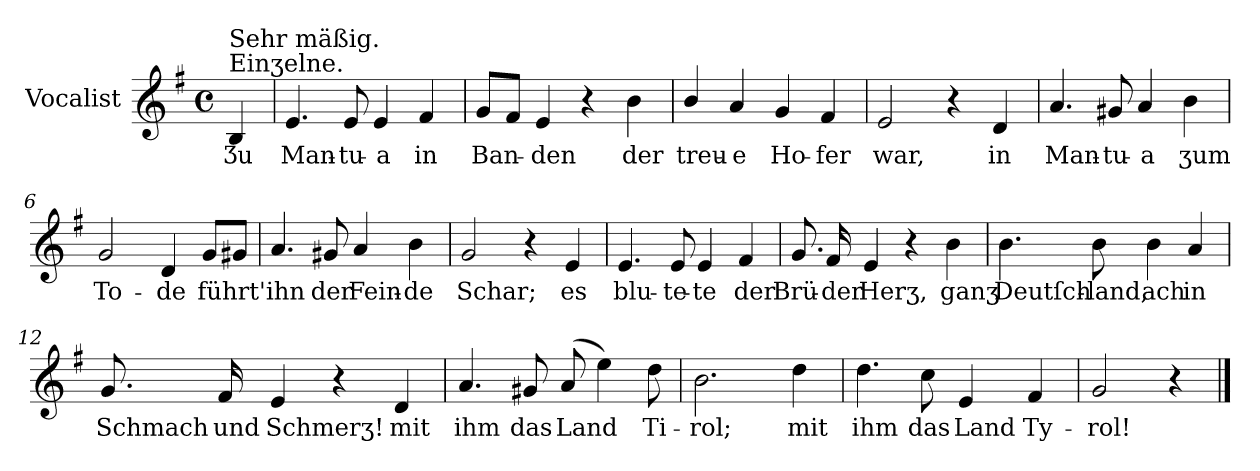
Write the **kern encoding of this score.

**kern	**text
*part1	*part1
*staff1	*staff1
*I"Vocalist	*
*clefG2	*
*k[f#]	*
*G:	*
*M4/4	*
*met(c)	*
=	=
!LO:TX:a:t=Einʒelne.	!
!LO:TX:a:t=Sehr mäßig.	!
4B	Ʒu
=1	=1
4.e	Man-
8e	-tu-
4e	-a
4f#	in
=2	=2
8gL	Ban-
8f#J	.
4e	-den
4r	.
4b	der
=3	=3
4b/	treu-
4a	-e
4g	Ho-
4f#	-fer
=4	=4
2e	war,
4r	.
4d	in
=5	=5
4.a	Man-
8g#X	-tu-
4a	-a
4b	ʒum
=6	=6
2g	To-
4d	-de
8gL	führt'
8g#XJ	.
=7	=7
4.a	ihn
8g#X	der
4a	Fein-
4b	-de
=8	=8
2g	Schar;
4r	.
4e	es
=9	=9
4.e	blu-
8e	-te-
4e	-te
4f#	der
=10	=10
8.g	Brü-
16f#	-der
4e	Herʒ,
4r	.
4b	ganʒ
=11	=11
4.b	Deutſch-
8b	-land,
4b	ach
4a	in
=12	=12
8.g	Schmach
16f#	und
4e	Schmerʒ!
4r	.
4d	mit
=13	=13
4.a	ihm
8g#X	das
(8a	Land
4ee)	.
8dd	Ti-
=14	=14
2.b	-rol;
4dd	mit
=15	=15
4.dd	ihm
8cc	das
4e	Land
4f#	Ty-
=16	=16
2g	-rol!
4r	.
==	==
*-	*-
